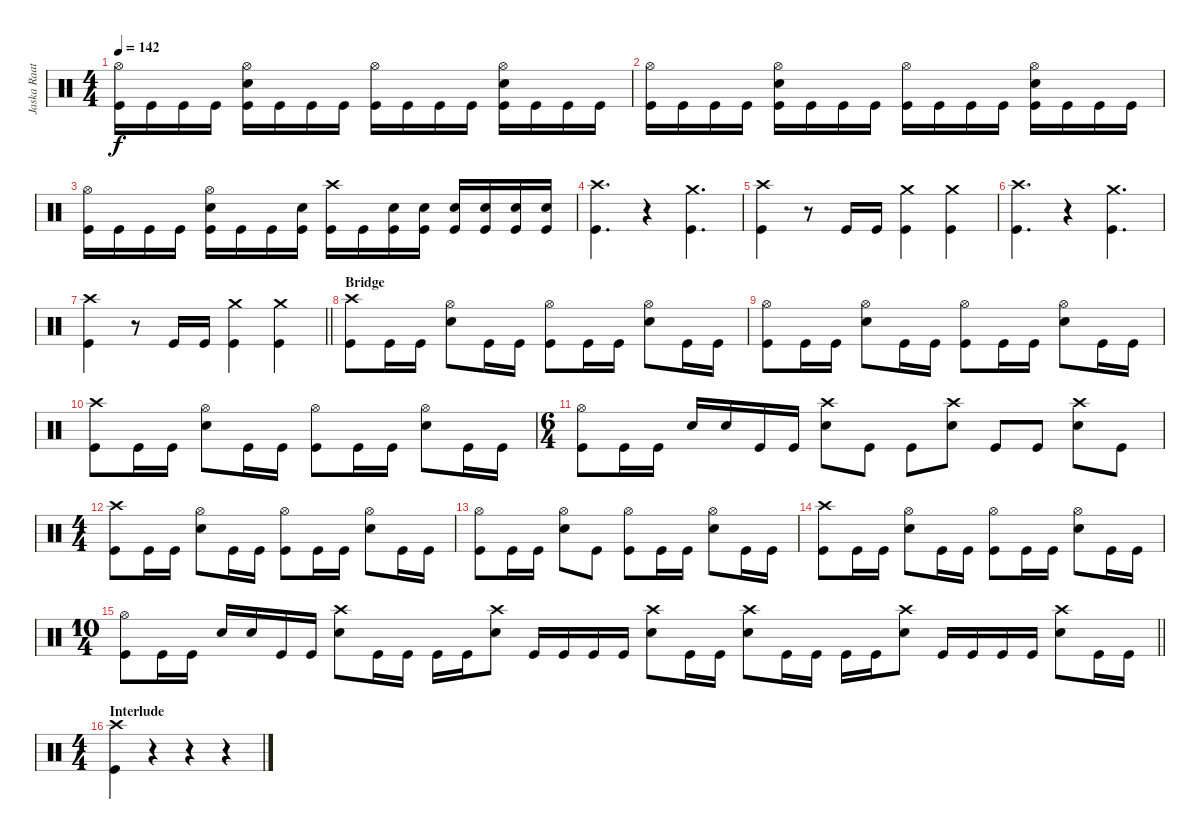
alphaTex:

\track ("Jaska Raatikainen" "Jaska Raat") {instrument percussion}
\staff {score}
\articulation defaults
\ts (4 4)
\tempo 142
\clef neutral
\ks c
("Hi-Hat (open)" "Kick (hit)").16{dy f} "Kick (hit)".16 "Kick (hit)".16 "Kick (hit)".16 ("Hi-Hat (open)" "Snare (hit) 2" "Kick (hit)").16 "Kick (hit)".16 "Kick (hit)".16 "Kick (hit)".16 ("Hi-Hat (open)" "Kick (hit)").16 "Kick (hit)".16 "Kick (hit)".16 "Kick (hit)".16 ("Hi-Hat (open)" "Snare (hit) 2" "Kick (hit)").16 "Kick (hit)".16 "Kick (hit)".16 "Kick (hit)".16 |
("Hi-Hat (open)" "Kick (hit)").16 "Kick (hit)".16 "Kick (hit)".16 "Kick (hit)".16 ("Hi-Hat (open)" "Snare (hit) 2" "Kick (hit)").16 "Kick (hit)".16 "Kick (hit)".16 "Kick (hit)".16 ("Hi-Hat (open)" "Kick (hit)").16 "Kick (hit)".16 "Kick (hit)".16 "Kick (hit)".16 ("Hi-Hat (open)" "Snare (hit) 2" "Kick (hit)").16 "Kick (hit)".16 "Kick (hit)".16 "Kick (hit)".16 |
("Hi-Hat (open)" "Kick (hit)").16 "Kick (hit)".16 "Kick (hit)".16 "Kick (hit)".16 ("Hi-Hat (open)" "Snare (hit) 2" "Kick (hit)").16 "Kick (hit)".16 "Kick (hit)".16 ("Snare (hit) 2" "Kick (hit)").16 ("Crash high (hit)" "Kick (hit)").16 "Kick (hit)".16 ("Snare (hit) 2" "Kick (hit)").16 ("Snare (hit) 2" "Kick (hit)").16 ("Snare (hit) 2" "Kick (hit)").16 ("Snare (hit) 2" "Kick (hit)").16 ("Snare (hit) 2" "Kick (hit)").16 ("Snare (hit) 2" "Kick (hit)").16 |
("Crash high (hit)" "Kick (hit)").4{d} r.4 ("Crash medium (hit)" "Kick (hit)").4{d} |
("Crash high (hit)" "Kick (hit)").4 r.8 "Kick (hit)".16 "Kick (hit)".16 ("Crash medium (hit)" "Kick (hit)").4 ("Crash medium (hit)" "Kick (hit)").4 |
("Crash high (hit)" "Kick (hit)").4{d} r.4 ("Crash medium (hit)" "Kick (hit)").4{d} |
\barLineRight lightlight
("Crash high (hit)" "Kick (hit)").4 r.8 "Kick (hit)".16 "Kick (hit)".16 ("Crash medium (hit)" "Kick (hit)").4 ("Crash medium (hit)" "Kick (hit)").4 |
\section ("" "Bridge ")
("Crash high (hit)" "Kick (hit)").8 "Kick (hit)".16 "Kick (hit)".16 ("Hi-Hat (open)" "Snare (hit) 2").8 "Kick (hit)".16 "Kick (hit)".16 ("Hi-Hat (open)" "Kick (hit)").8 "Kick (hit)".16 "Kick (hit)".16 ("Hi-Hat (open)" "Snare (hit) 2").8 "Kick (hit)".16 "Kick (hit)".16 |
("Hi-Hat (open)" "Kick (hit)").8 "Kick (hit)".16 "Kick (hit)".16 ("Hi-Hat (open)" "Snare (hit) 2").8 "Kick (hit)".16 "Kick (hit)".16 ("Hi-Hat (open)" "Kick (hit)").8 "Kick (hit)".16 "Kick (hit)".16 ("Hi-Hat (open)" "Snare (hit) 2").8 "Kick (hit)".16 "Kick (hit)".16 |
("Crash high (hit)" "Kick (hit)").8 "Kick (hit)".16 "Kick (hit)".16 ("Hi-Hat (open)" "Snare (hit) 2").8 "Kick (hit)".16 "Kick (hit)".16 ("Hi-Hat (open)" "Kick (hit)").8 "Kick (hit)".16 "Kick (hit)".16 ("Hi-Hat (open)" "Snare (hit) 2").8 "Kick (hit)".16 "Kick (hit)".16 |
\ts (6 4)
("Hi-Hat (open)" "Kick (hit)").8 "Kick (hit)".16 "Kick (hit)".16 "Snare (hit) 2".16 "Snare (hit) 2".16 "Kick (hit)".16 "Kick (hit)".16 ("Crash high (hit)" "Snare (hit) 2").8 "Kick (hit)".8 "Kick (hit)".8 ("Crash high (hit)" "Snare (hit) 2").8 "Kick (hit)".8 "Kick (hit)".8 ("Crash high (hit)" "Snare (hit) 2").8 "Kick (hit)".8 |
\ts (4 4)
("Crash high (hit)" "Kick (hit)").8 "Kick (hit)".16 "Kick (hit)".16 ("Hi-Hat (open)" "Snare (hit) 2").8 "Kick (hit)".16 "Kick (hit)".16 ("Hi-Hat (open)" "Kick (hit)").8 "Kick (hit)".16 "Kick (hit)".16 ("Hi-Hat (open)" "Snare (hit) 2").8 "Kick (hit)".16 "Kick (hit)".16 |
("Hi-Hat (open)" "Kick (hit)").8 "Kick (hit)".16 "Kick (hit)".16 ("Hi-Hat (open)" "Snare (hit) 2").8 "Kick (hit)".8 ("Hi-Hat (open)" "Kick (hit)").8 "Kick (hit)".16 "Kick (hit)".16 ("Hi-Hat (open)" "Snare (hit) 2").8 "Kick (hit)".16 "Kick (hit)".16 |
("Crash high (hit)" "Kick (hit)").8 "Kick (hit)".16 "Kick (hit)".16 ("Hi-Hat (open)" "Snare (hit) 2").8 "Kick (hit)".16 "Kick (hit)".16 ("Hi-Hat (open)" "Kick (hit)").8 "Kick (hit)".16 "Kick (hit)".16 ("Hi-Hat (open)" "Snare (hit) 2").8 "Kick (hit)".16 "Kick (hit)".16 |
\ts (10 4)
\barLineRight lightlight
("Hi-Hat (open)" "Kick (hit)").8 "Kick (hit)".16 "Kick (hit)".16 "Snare (hit) 2".16 "Snare (hit) 2".16 "Kick (hit)".16 "Kick (hit)".16 ("Crash high (hit)" "Snare (hit) 2").8 "Kick (hit)".16 "Kick (hit)".16 "Kick (hit)".16 "Kick (hit)".16 ("Crash high (hit)" "Snare (hit) 2").8 "Kick (hit)".16 "Kick (hit)".16 "Kick (hit)".16 "Kick (hit)".16 ("Crash high (hit)" "Snare (hit) 2").8 "Kick (hit)".16 "Kick (hit)".16 ("Crash high (hit)" "Snare (hit) 2").8 "Kick (hit)".16 "Kick (hit)".16 "Kick (hit)".16 "Kick (hit)".16 ("Crash high (hit)" "Snare (hit) 2").8 "Kick (hit)".16 "Kick (hit)".16 "Kick (hit)".16 "Kick (hit)".16 ("Crash high (hit)" "Snare (hit) 2").8 "Kick (hit)".16 "Kick (hit)".16 |
\ts (4 4)
\section ("" "Interlude")
("Crash high (hit)" "Kick (hit)").4 r.4 r.4 r.4
